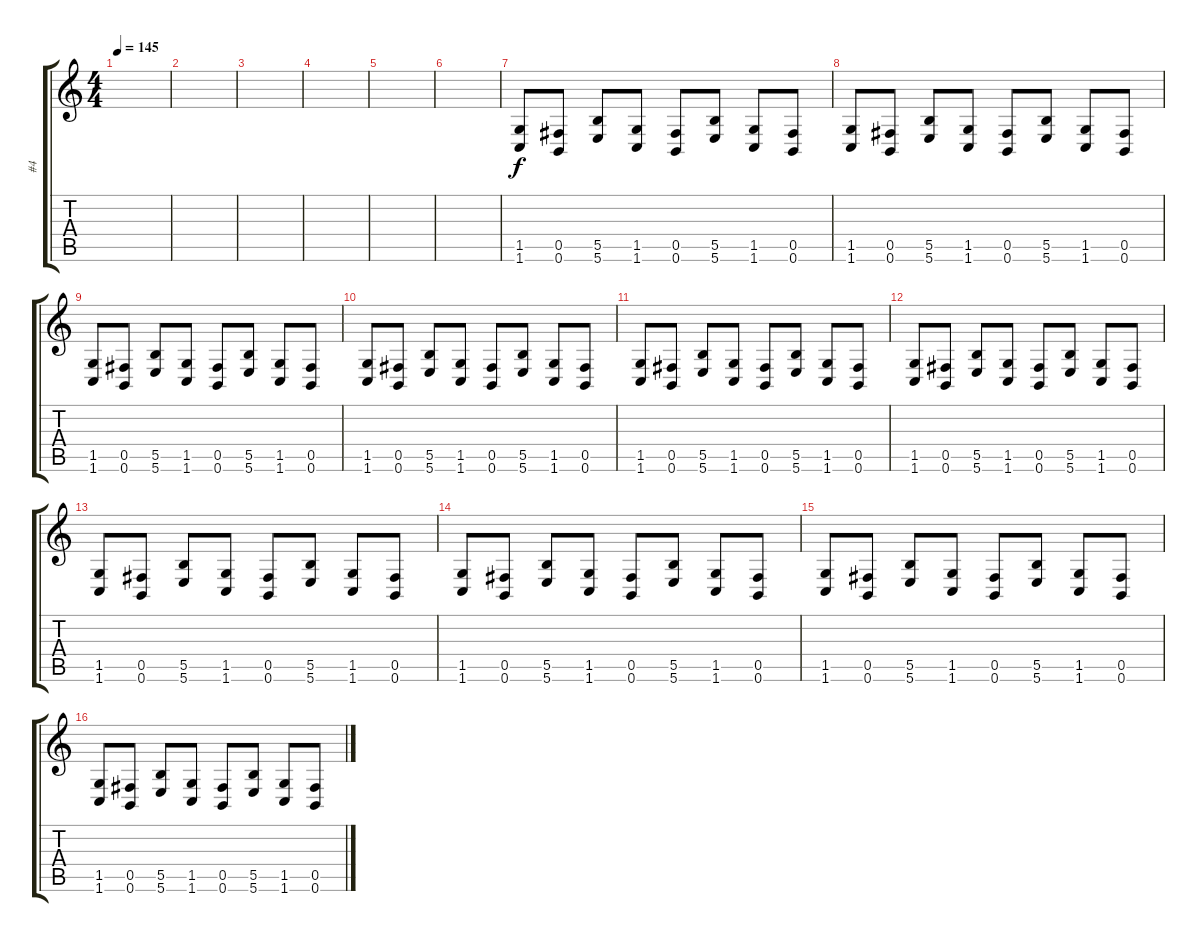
\track ("#4" "#4") {instrument distortionguitar}
\staff {score tabs}
\tuning (Db4 Ab3 E3 B2 Gb2 B1) {hide}
\ts (4 4)
\tempo 145
\clef g2
\ks c
|
|
|
|
|
|
(1.5 1.6).8 (0.5 0.6).8 (5.5 5.6).8 (1.5 1.6).8 (0.5 0.6).8 (5.5 5.6).8 (1.5 1.6).8 (0.5 0.6).8 |
(1.5 1.6).8 (0.5 0.6).8 (5.5 5.6).8 (1.5 1.6).8 (0.5 0.6).8 (5.5 5.6).8 (1.5 1.6).8 (0.5 0.6).8 |
(1.5 1.6).8 (0.5 0.6).8 (5.5 5.6).8 (1.5 1.6).8 (0.5 0.6).8 (5.5 5.6).8 (1.5 1.6).8 (0.5 0.6).8 |
(1.5 1.6).8 (0.5 0.6).8 (5.5 5.6).8 (1.5 1.6).8 (0.5 0.6).8 (5.5 5.6).8 (1.5 1.6).8 (0.5 0.6).8 |
(1.5 1.6).8 (0.5 0.6).8 (5.5 5.6).8 (1.5 1.6).8 (0.5 0.6).8 (5.5 5.6).8 (1.5 1.6).8 (0.5 0.6).8 |
(1.5 1.6).8 (0.5 0.6).8 (5.5 5.6).8 (1.5 1.6).8 (0.5 0.6).8 (5.5 5.6).8 (1.5 1.6).8 (0.5 0.6).8 |
(1.5 1.6).8 (0.5 0.6).8 (5.5 5.6).8 (1.5 1.6).8 (0.5 0.6).8 (5.5 5.6).8 (1.5 1.6).8 (0.5 0.6).8 |
(1.5 1.6).8 (0.5 0.6).8 (5.5 5.6).8 (1.5 1.6).8 (0.5 0.6).8 (5.5 5.6).8 (1.5 1.6).8 (0.5 0.6).8 |
(1.5 1.6).8 (0.5 0.6).8 (5.5 5.6).8 (1.5 1.6).8 (0.5 0.6).8 (5.5 5.6).8 (1.5 1.6).8 (0.5 0.6).8 |
(1.5 1.6).8 (0.5 0.6).8 (5.5 5.6).8 (1.5 1.6).8 (0.5 0.6).8 (5.5 5.6).8 (1.5 1.6).8 (0.5 0.6).8
